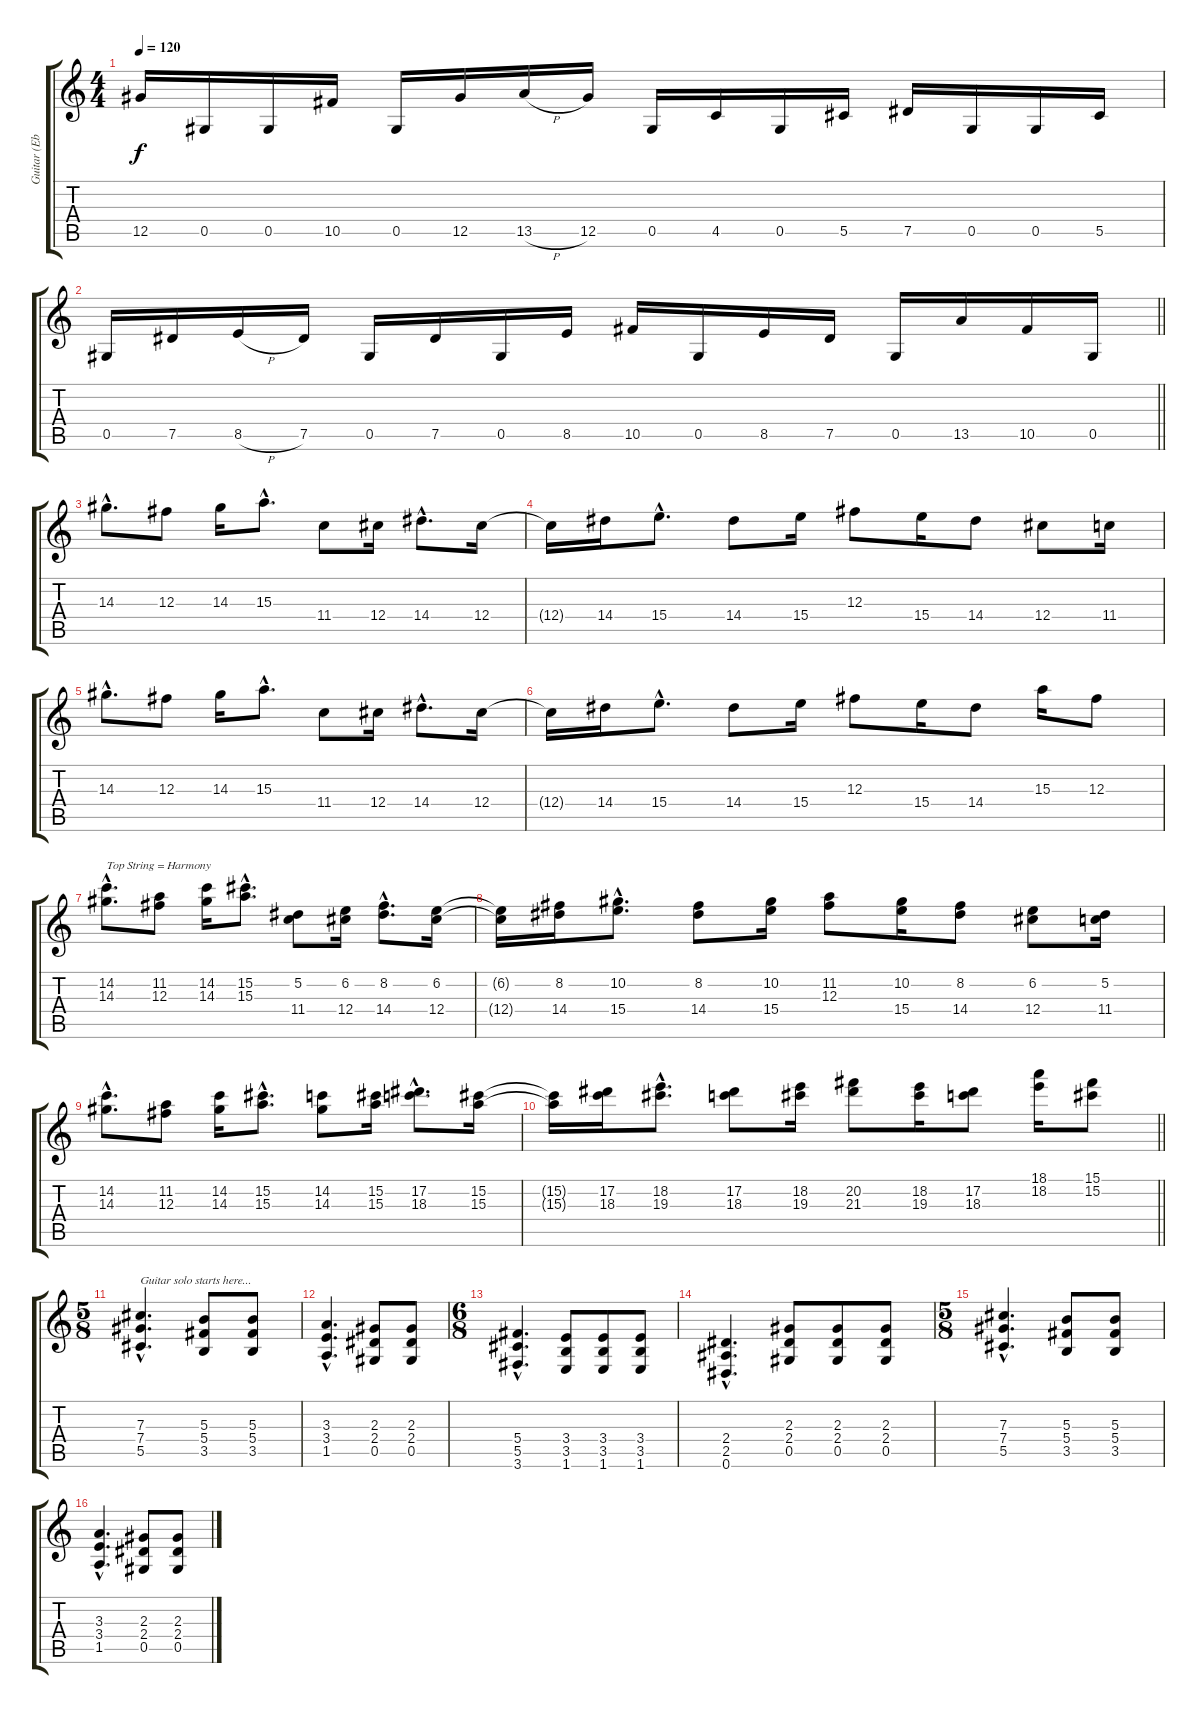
\track ("Guitar (Eb)" "Guitar (Eb") {instrument distortionguitar}
\staff {score tabs}
\tuning (Eb4 Bb3 Gb3 Db3 Ab2 Eb2) {hide}
\ts (4 4)
\tempo 120
\clef g2
\ks c
12.5.16{dy f} 0.5.16 0.5.16 10.5.16 0.5.16 12.5.16 13.5{h}.16 12.5.16 0.5.16 4.5.16 0.5.16 5.5.16 7.5.16 0.5.16 0.5.16 5.5.16 |
\barLineRight lightlight
0.5.16 7.5.16 8.5{h}.16 7.5.16 0.5.16 7.5.16 0.5.16 8.5.16 10.5.16 0.5.16 8.5.16 7.5.16 0.5.16 13.5.16 10.5.16 0.5.16 |
14.3{hac}.8{d} 12.3.8 14.3.16 15.3{hac}.8{d} 11.4.8 12.4.16 14.4{hac}.8{d} 12.4.16 |
12.4{t}.16 14.4.16 15.4{hac}.8{d} 14.4.8 15.4.16 12.3.8 15.4.16 14.4.8 12.4.8 11.4.16 |
14.3{hac}.8{d} 12.3.8 14.3.16 15.3{hac}.8{d} 11.4.8 12.4.16 14.4{hac}.8{d} 12.4.16 |
12.4{t}.16 14.4.16 15.4{hac}.8{d} 14.4.8 15.4.16 12.3.8 15.4.16 14.4.8 15.3.16 12.3.8 |
(14.2{hac} 14.3{hac}).8{d txt "Top String = Harmony"} (11.2 12.3).8 (14.2 14.3).16 (15.2{hac} 15.3{hac}).8{d} (5.2 11.4).8 (6.2 12.4).16 (8.2{hac} 14.4{hac}).8{d} (6.2 12.4).16 |
(6.2{t} 12.4{t}).16 (8.2 14.4).16 (10.2{hac} 15.4{hac}).8{d} (8.2 14.4).8 (10.2 15.4).16 (11.2 12.3).8 (10.2 15.4).16 (8.2 14.4).8 (6.2 12.4).8 (5.2 11.4).16 |
(14.2{hac} 14.3{hac}).8{d} (11.2 12.3).8 (14.2 14.3).16 (15.2{hac} 15.3{hac}).8{d} (14.2 14.3).8 (15.2 15.3).16 (17.2{hac} 18.3{hac}).8{d} (15.2 15.3).16 |
\barLineRight lightlight
(15.2{t} 15.3{t}).16 (17.2 18.3).16 (18.2{hac} 19.3{hac}).8{d} (17.2 18.3).8 (18.2 19.3).16 (20.2 21.3).8 (18.2 19.3).16 (17.2 18.3).8 (18.1 18.2).16 (15.1 15.2).8 |
\ts (5 8)
(7.3{hac} 7.4{hac} 5.5{hac}).4{d txt "Guitar solo starts here..." volume 14} (5.3 5.4 3.5).8 (5.3 5.4 3.5).8 |
(3.3{hac} 3.4{hac} 1.5{hac}).4{d} (2.3 2.4 0.5).8 (2.3 2.4 0.5).8 |
\ts (6 8)
(5.4{hac} 5.5{hac} 3.6{hac}).4{d} (3.4 3.5 1.6).8 (3.4 3.5 1.6).8 (3.4 3.5 1.6).8 |
(2.4{hac} 2.5{hac} 0.6{hac}).4{d} (2.3 2.4 0.5).8 (2.3 2.4 0.5).8 (2.3 2.4 0.5).8 |
\ts (5 8)
(7.3{hac} 7.4{hac} 5.5{hac}).4{d} (5.3 5.4 3.5).8 (5.3 5.4 3.5).8 |
(3.3{hac} 3.4{hac} 1.5{hac}).4{d} (2.3 2.4 0.5).8 (2.3 2.4 0.5).8
